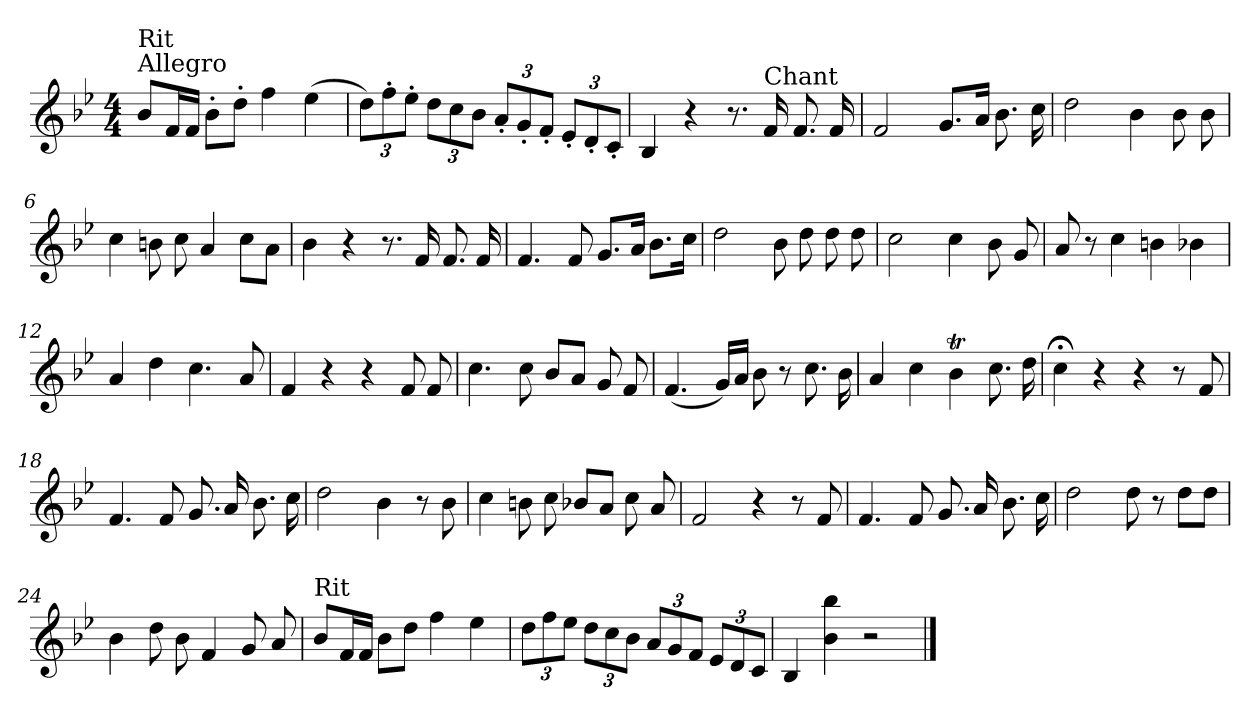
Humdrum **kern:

**kern
*part1
*staff1
*clefG2
*k[b-e-]
*B-:
*M4/4
=1
!LO:TX:a:t=Allegro
!LO:TX:a:t=Rit
8b-/L
16f/L
16f/JJ
8b-'>\L
8dd'>\J
4ff\
(>4ee-\
=2
12dd\L)
12ff'>\
12ee-'>\J
12dd\L
12cc\
12b-\J
12a'</L
12g'</
12f'</J
12e-'</L
12d'</
12c'</J
=3
4B-/
4r
8.r
!LO:TX:a:t=Chant
16f/
8.f/
16f/
=4
2f/
8.g/L
16a/Jk
8.b-\
16cc\
!!LO:LB:g=z
=5
2dd\
4b-\
8b-\
8b-\
=6
4cc\
8bn\
8cc\
4a/
8cc\L
8a\J
=7
4b-\
4r
8.r
16f/
8.f/
16f/
=8
4.f/
8f/
8.g/L
16a/Jk
8.b-\L
16cc\Jk
=9
2dd\
8b-\
8dd\
8dd\
8dd\
!!LO:LB:g=z
=10
2cc\
4cc\
8b-\
8g/
=11
8a/
8r
4cc\
4bn\
4b-X\
=12
4a/
4dd\
4.cc\
8a/
=13
4f/
4r
4r
8f/
8f/
=14
4.cc\
8cc\
8b-/L
8a/J
8g/
8f/
!!LO:LB:g=z
=15
(<4.f/
16g/LL)
16a/JJ
8b-\
8r
8.cc\
16b-\
=16
4a/
4cc\
4b-T\
8.cc\
16dd\
=17
4cc;<\
4r
4r
8r
8f/
=18
4.f/
8f/
8.g/
16a/
8.b-\
16cc\
=19
2dd\
4b-\
8r
8b-\
!!LO:LB:g=z
=20
4cc\
8bn\
8cc\
8b-X/L
8a/J
8cc\
8a/
=21
2f/
4r
8r
8f/
=22
4.f/
8f/
8.g/
16a/
8.b-\
16cc\
=23
2dd\
8dd\
8r
8dd\L
8dd\J
=24
4b-\
8dd\
8b-\
4f/
8g/
8a/
!!LO:LB:g=z
=25
!LO:TX:a:t=Rit
8b-/L
16f/L
16f/JJ
8b-\L
8dd\J
4ff\
4ee-\
=26
12dd\L
12ff\
12ee-\J
12dd\L
12cc\
12b-\J
12a/L
12g/
12f/J
12e-/L
12d/
12c/J
=27
4B-/
4b-\ 4bb-\
2r
==
*-
